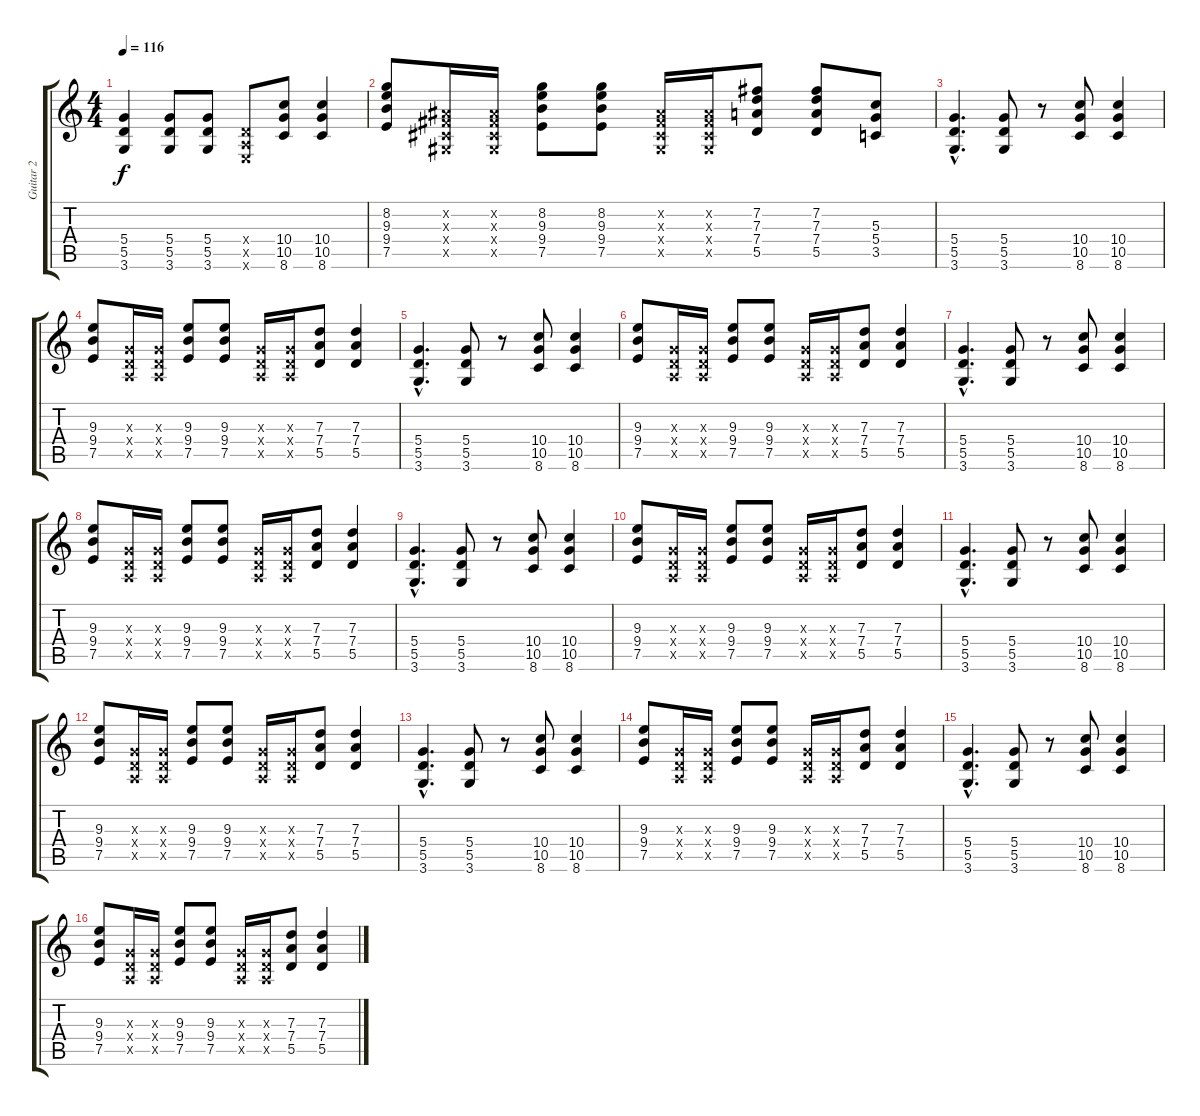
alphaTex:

\track ("Guitar 2" "Guitar 2") {instrument distortionguitar}
\staff {score tabs}
\tuning (E4 B3 G3 D3 A2 E2) {hide}
\ts (4 4)
\tempo 116
\clef g2
\ks c
(5.4 5.5 3.6).4{dy f volume 13 instrument acousticguitarsteel} (5.4 5.5 3.6).8 (5.4 5.5 3.6).8 (0.4{x} 0.5{x} 0.6{x}).8 (10.4 10.5 8.6).8 (10.4 10.5 8.6).4 |
(8.2 9.3 9.4 7.5).8 (-1.2{x} -1.3{x} -1.4{x} -1.5{x}).16 (-1.2{x} -1.3{x} -1.4{x} -1.5{x}).16 (8.2 9.3 9.4 7.5).8 (8.2 9.3 9.4 7.5).8 (-1.2{x} -1.3{x} -1.4{x} -1.5{x}).16 (-1.2{x} -1.3{x} -1.4{x} -1.5{x}).16 (7.2 7.3 7.4 5.5).8 (7.2 7.3 7.4 5.5).8 (5.3 5.4 3.5).8 |
(5.4{hac} 5.5{hac} 3.6{hac}).4{d} (5.4 5.5 3.6).8 r.8 (10.4 10.5 8.6).8 (10.4 10.5 8.6).4 |
(9.3 9.4 7.5).8 (0.3{x} 0.4{x} 0.5{x}).16 (0.3{x} 0.4{x} 0.5{x}).16 (9.3 9.4 7.5).8 (9.3 9.4 7.5).8 (0.3{x} 0.4{x} 0.5{x}).16 (0.3{x} 0.4{x} 0.5{x}).16 (7.3 7.4 5.5).8 (7.3 7.4 5.5).4 |
(5.4{hac} 5.5{hac} 3.6{hac}).4{d} (5.4 5.5 3.6).8 r.8 (10.4 10.5 8.6).8 (10.4 10.5 8.6).4 |
(9.3 9.4 7.5).8 (0.3{x} 0.4{x} 0.5{x}).16 (0.3{x} 0.4{x} 0.5{x}).16 (9.3 9.4 7.5).8 (9.3 9.4 7.5).8 (0.3{x} 0.4{x} 0.5{x}).16 (0.3{x} 0.4{x} 0.5{x}).16 (7.3 7.4 5.5).8 (7.3 7.4 5.5).4 |
(5.4{hac} 5.5{hac} 3.6{hac}).4{d} (5.4 5.5 3.6).8 r.8 (10.4 10.5 8.6).8 (10.4 10.5 8.6).4 |
(9.3 9.4 7.5).8 (0.3{x} 0.4{x} 0.5{x}).16 (0.3{x} 0.4{x} 0.5{x}).16 (9.3 9.4 7.5).8 (9.3 9.4 7.5).8 (0.3{x} 0.4{x} 0.5{x}).16 (0.3{x} 0.4{x} 0.5{x}).16 (7.3 7.4 5.5).8 (7.3 7.4 5.5).4 |
(5.4{hac} 5.5{hac} 3.6{hac}).4{d} (5.4 5.5 3.6).8 r.8 (10.4 10.5 8.6).8 (10.4 10.5 8.6).4 |
(9.3 9.4 7.5).8 (0.3{x} 0.4{x} 0.5{x}).16 (0.3{x} 0.4{x} 0.5{x}).16 (9.3 9.4 7.5).8 (9.3 9.4 7.5).8 (0.3{x} 0.4{x} 0.5{x}).16 (0.3{x} 0.4{x} 0.5{x}).16 (7.3 7.4 5.5).8 (7.3 7.4 5.5).4 |
(5.4{hac} 5.5{hac} 3.6{hac}).4{d volume 10} (5.4 5.5 3.6).8 r.8 (10.4 10.5 8.6).8 (10.4 10.5 8.6).4 |
(9.3 9.4 7.5).8 (0.3{x} 0.4{x} 0.5{x}).16 (0.3{x} 0.4{x} 0.5{x}).16 (9.3 9.4 7.5).8 (9.3 9.4 7.5).8 (0.3{x} 0.4{x} 0.5{x}).16 (0.3{x} 0.4{x} 0.5{x}).16 (7.3 7.4 5.5).8 (7.3 7.4 5.5).4 |
(5.4{hac} 5.5{hac} 3.6{hac}).4{d volume 8} (5.4 5.5 3.6).8 r.8 (10.4 10.5 8.6).8 (10.4 10.5 8.6).4 |
(9.3 9.4 7.5).8 (0.3{x} 0.4{x} 0.5{x}).16 (0.3{x} 0.4{x} 0.5{x}).16 (9.3 9.4 7.5).8 (9.3 9.4 7.5).8 (0.3{x} 0.4{x} 0.5{x}).16 (0.3{x} 0.4{x} 0.5{x}).16 (7.3 7.4 5.5).8 (7.3 7.4 5.5).4 |
(5.4{hac} 5.5{hac} 3.6{hac}).4{d} (5.4 5.5 3.6).8 r.8 (10.4 10.5 8.6).8 (10.4 10.5 8.6).4 |
(9.3 9.4 7.5).8 (0.3{x} 0.4{x} 0.5{x}).16 (0.3{x} 0.4{x} 0.5{x}).16 (9.3 9.4 7.5).8 (9.3 9.4 7.5).8 (0.3{x} 0.4{x} 0.5{x}).16 (0.3{x} 0.4{x} 0.5{x}).16 (7.3 7.4 5.5).8 (7.3 7.4 5.5).4
